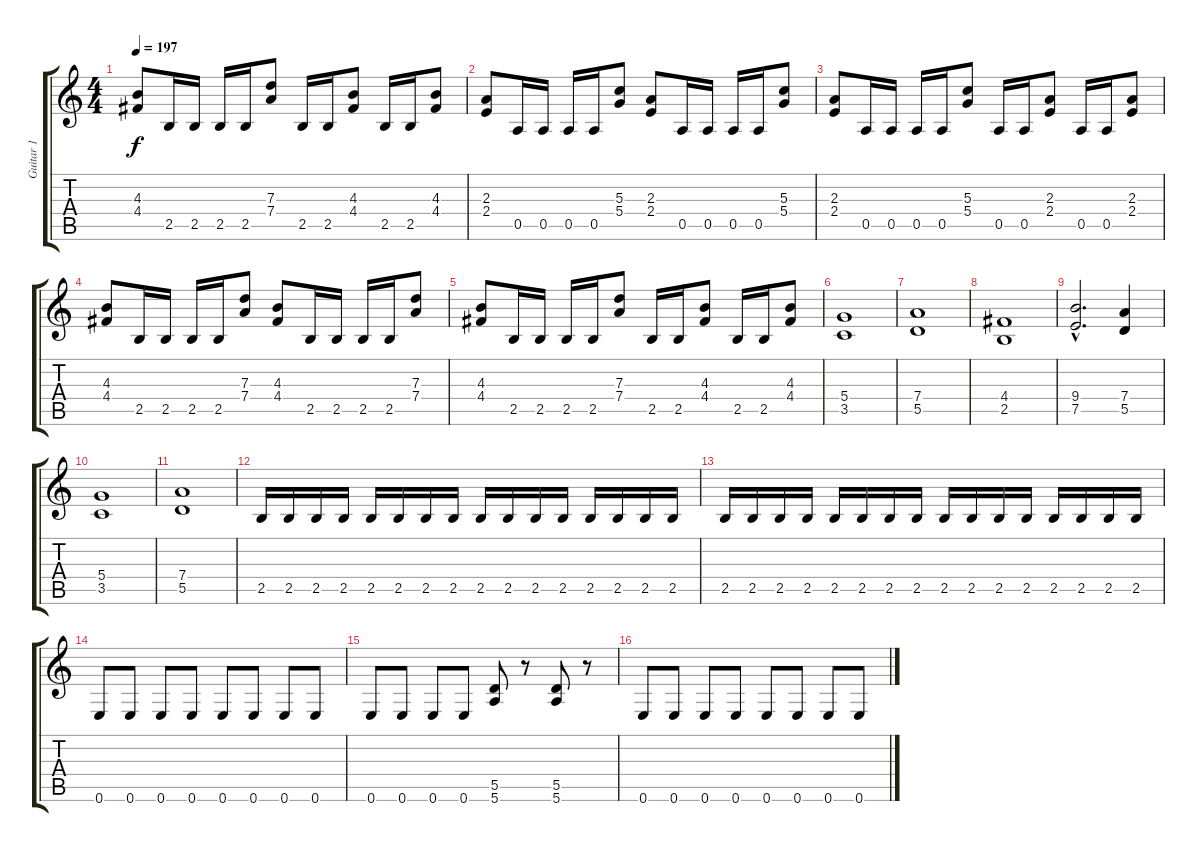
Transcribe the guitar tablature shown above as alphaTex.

\track ("Guitar 1" "Guitar 1") {instrument distortionguitar}
\staff {score tabs}
\tuning (E4 B3 G3 D3 A2 E2) {hide}
\ts (4 4)
\tempo 197
\clef g2
\ks c
(4.3 4.4).8{dy f} 2.5.16 2.5.16 2.5.16 2.5.16 (7.3 7.4).8 2.5.16 2.5.16 (4.3 4.4).8 2.5.16 2.5.16 (4.3 4.4).8 |
(2.3 2.4).8 0.5.16 0.5.16 0.5.16 0.5.16 (5.3 5.4).8 (2.3 2.4).8 0.5.16 0.5.16 0.5.16 0.5.16 (5.3 5.4).8 |
(2.3 2.4).8 0.5.16 0.5.16 0.5.16 0.5.16 (5.3 5.4).8 0.5.16 0.5.16 (2.3 2.4).8 0.5.16 0.5.16 (2.3 2.4).8 |
(4.3 4.4).8 2.5.16 2.5.16 2.5.16 2.5.16 (7.3 7.4).8 (4.3 4.4).8 2.5.16 2.5.16 2.5.16 2.5.16 (7.3 7.4).8 |
(4.3 4.4).8 2.5.16 2.5.16 2.5.16 2.5.16 (7.3 7.4).8 2.5.16 2.5.16 (4.3 4.4).8 2.5.16 2.5.16 (4.3 4.4).8 |
(5.4 3.5).1 |
(7.4 5.5).1 |
(4.4 2.5).1 |
(9.4{hac} 7.5{hac}).2{d} (7.4 5.5).4 |
(5.4 3.5).1 |
(7.4 5.5).1 |
2.5.16 2.5.16 2.5.16 2.5.16 2.5.16 2.5.16 2.5.16 2.5.16 2.5.16 2.5.16 2.5.16 2.5.16 2.5.16 2.5.16 2.5.16 2.5.16 |
2.5.16 2.5.16 2.5.16 2.5.16 2.5.16 2.5.16 2.5.16 2.5.16 2.5.16 2.5.16 2.5.16 2.5.16 2.5.16 2.5.16 2.5.16 2.5.16 |
0.6.8 0.6.8 0.6.8 0.6.8 0.6.8 0.6.8 0.6.8 0.6.8 |
0.6.8 0.6.8 0.6.8 0.6.8 (5.5 5.6).8 r.8 (5.5 5.6).8 r.8 |
0.6.8 0.6.8 0.6.8 0.6.8 0.6.8 0.6.8 0.6.8 0.6.8
